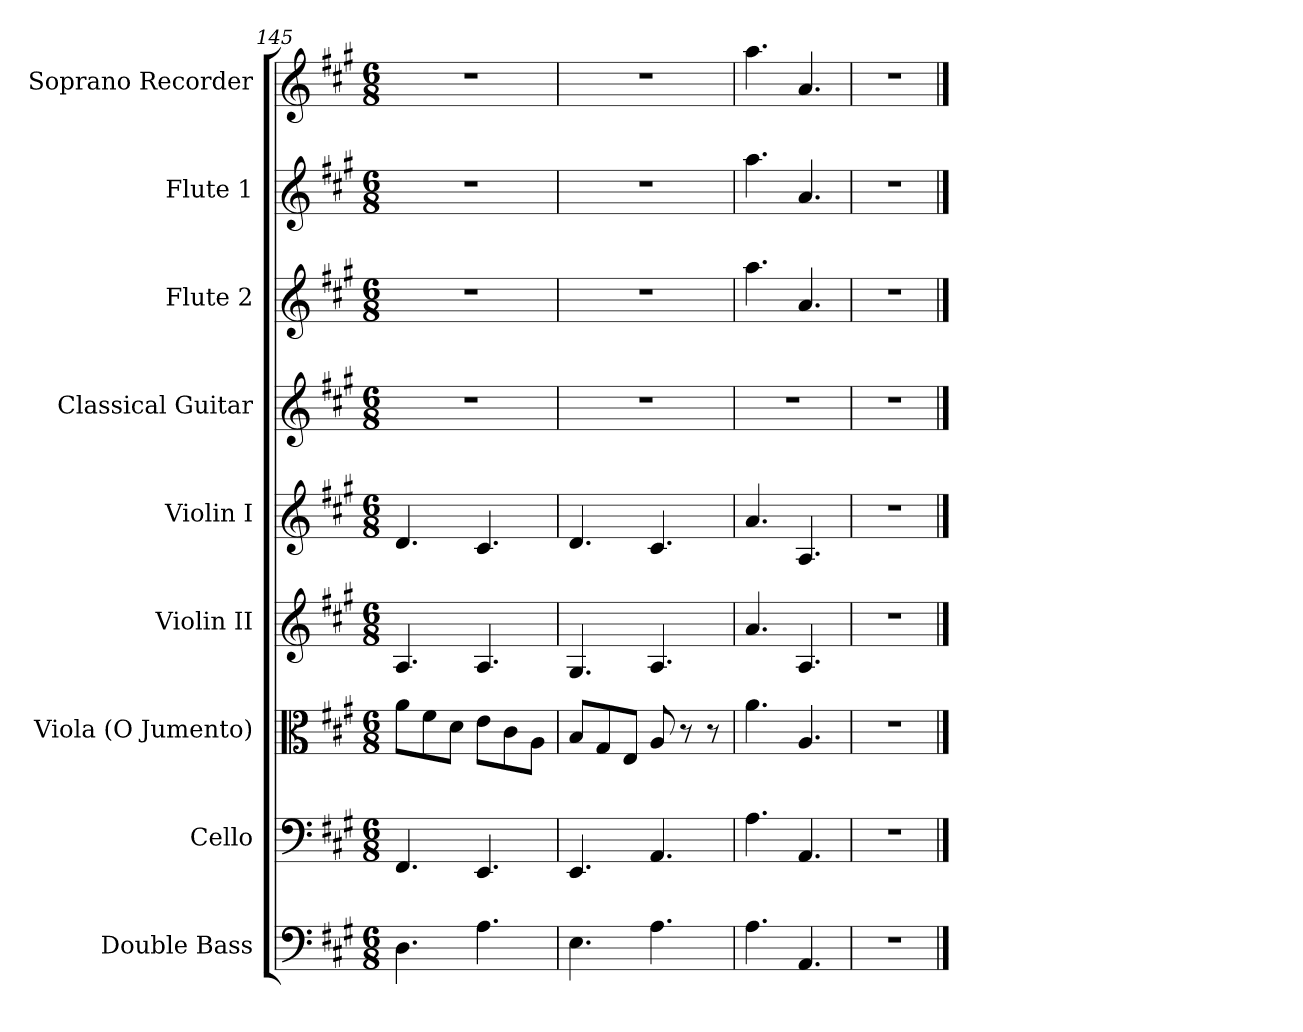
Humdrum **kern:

**kern	**kern	**kern	**kern	**kern	**kern	**kern	**kern	**kern
*part9	*part8	*part7	*part6	*part5	*part4	*part3	*part2	*part1
*staff9	*staff8	*staff7	*staff6	*staff5	*staff4	*staff3	*staff2	*staff1
*I"Double Bass	*I"Cello	*I"Viola (O Jumento)	*I"Violin II	*I"Violin I	*I"Classical Guitar	*I"Flute 2	*I"Flute 1	*I"Soprano Recorder
*I'D.B.	*	*I'Vla.	*I'Vln. II	*I'Vln. I	*I'Cl. Gtr.	*I'Fl. 2	*I'Fl. 1	*I'S. Rec.
*clefF4	*clefF4	*clefC3	*clefG2	*clefG2	*clefG2	*clefG2	*clefG2	*clefG2
*ITrd7c12	*	*	*	*	*ITrd7c12	*	*	*ITrd-7c-12
*k[f#c#g#]	*k[f#c#g#]	*k[f#c#g#]	*k[f#c#g#]	*k[f#c#g#]	*k[f#c#g#]	*k[f#c#g#]	*k[f#c#g#]	*k[f#c#g#]
*A:	*A:	*A:	*A:	*A:	*A:	*A:	*A:	*A:
*M6/8	*M6/8	*M6/8	*M6/8	*M6/8	*M6/8	*M6/8	*M6/8	*M6/8
=145	=145	=145	=145	=145	=145	=145	=145	=145
4.DD\	4.FF#/	8a\L	4.A/	4.d/	2.r	2.r	2.r	2.r
.	.	8f#\	.	.	.	.	.	.
.	.	8d\J	.	.	.	.	.	.
4.AA\	4.EE/	8e\L	4.A/	4.c#/	.	.	.	.
.	.	8c#\	.	.	.	.	.	.
.	.	8A\J	.	.	.	.	.	.
=146	=146	=146	=146	=146	=146	=146	=146	=146
4.EE\	4.EE/	8B/L	4.G#/	4.d/	2.r	2.r	2.r	2.r
.	.	8G#/	.	.	.	.	.	.
.	.	8E/J	.	.	.	.	.	.
4.AA\	4.AA/	8A/	4.A/	4.c#/	.	.	.	.
.	.	8r	.	.	.	.	.	.
.	.	8r	.	.	.	.	.	.
=147	=147	=147	=147	=147	=147	=147	=147	=147
4.AA\	4.A\	4.a\	4.a/	4.a/	2.r	4.aa\	4.aa\	4.aaa\
4.AAA/	4.AA/	4.A/	4.A/	4.A/	.	4.a/	4.a/	4.aa/
!!LO:PB:g=z
=148	=148	=148	=148	=148	=148	=148	=148	=148
2.r	2.r	2.r	2.r	2.r	2.r	2.r	2.r	2.r
==	==	==	==	==	==	==	==	==
*-	*-	*-	*-	*-	*-	*-	*-	*-
